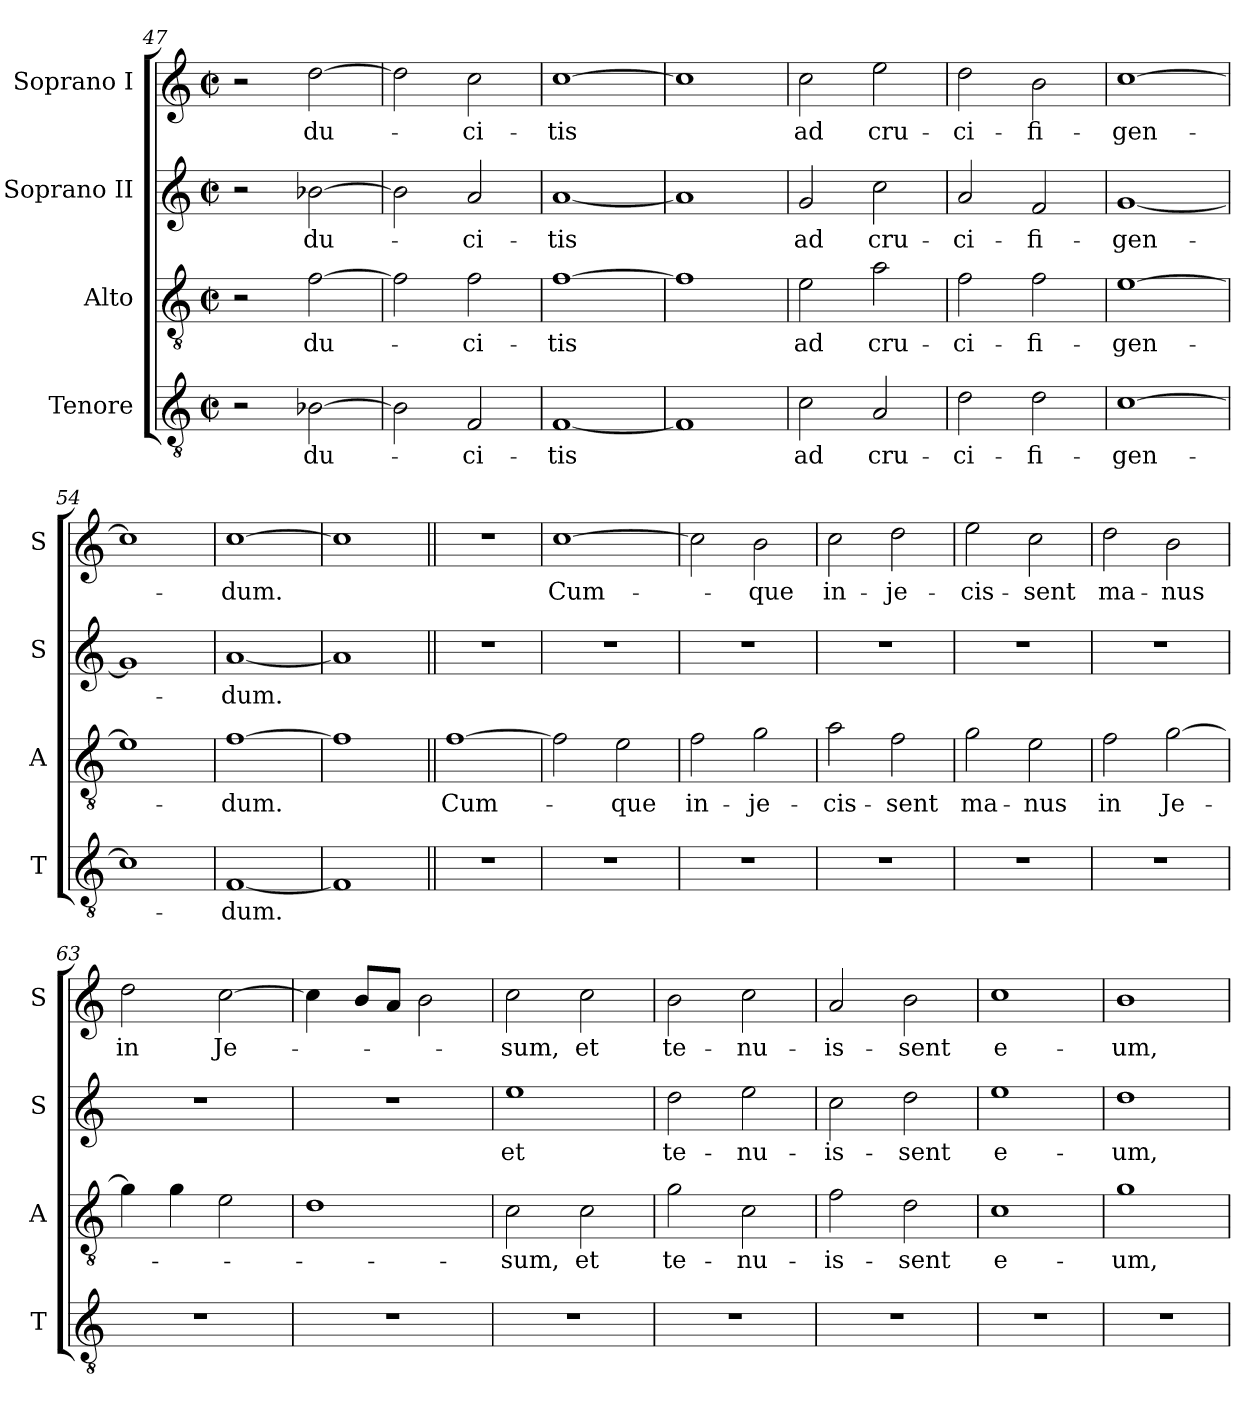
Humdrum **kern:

**kern	**text	**kern	**text	**kern	**text	**kern	**text
*part4	*part4	*part3	*part3	*part2	*part2	*part1	*part1
*staff4	*staff4	*staff3	*staff3	*staff2	*staff2	*staff1	*staff1
*I"Tenore	*	*I"Alto	*	*I"Soprano II	*	*I"Soprano I	*
*I'T	*	*I'A	*	*I'S	*	*I'S	*
*clefGv2	*	*clefGv2	*	*clefG2	*	*clefG2	*
*k[]	*	*k[]	*	*k[]	*	*k[]	*
*M2/2	*	*M2/2	*	*M2/2	*	*M2/2	*
*met(c|)	*	*met(c|)	*	*met(c|)	*	*met(c|)	*
=47	=47	=47	=47	=47	=47	=47	=47
2r	.	2r	.	2r	.	2r	.
[2B-X\	du-	[2f\	du-	[2b-X\	du-	[2dd\	du-
=48	=48	=48	=48	=48	=48	=48	=48
2B-\]	.	2f\]	.	2b-\]	.	2dd\]	.
2F/	-ci-	2f\	-ci-	2a/	-ci-	2cc\	-ci-
=49	=49	=49	=49	=49	=49	=49	=49
[1F	-tis	[1f	-tis	[1a	-tis	[1cc	-tis
=50	=50	=50	=50	=50	=50	=50	=50
1F]	.	1f]	.	1a]	.	1cc]	.
=51	=51	=51	=51	=51	=51	=51	=51
2c\	ad	2e\	ad	2g/	ad	2cc\	ad
2A/	cru-	2a\	cru-	2cc\	cru-	2ee\	cru-
=52	=52	=52	=52	=52	=52	=52	=52
2d\	-ci-	2f\	-ci-	2a/	-ci-	2dd\	-ci-
2d\	-fi-	2f\	-fi-	2f/	-fi-	2b\	-fi-
=53	=53	=53	=53	=53	=53	=53	=53
[1c	-gen-	[1e	-gen-	[1g	-gen-	[1cc	-gen-
=54	=54	=54	=54	=54	=54	=54	=54
1c]	.	1e]	.	1g]	.	1cc]	.
=55	=55	=55	=55	=55	=55	=55	=55
[1F	-dum.	[1f	-dum.	[1a	-dum.	[1cc	-dum.
=56	=56	=56	=56	=56	=56	=56	=56
1F]	.	1f]	.	1a]	.	1cc]	.
=57||	=57||	=57||	=57||	=57||	=57||	=57||	=57||
1r	.	[1f	Cum-	1r	.	1r	.
=58	=58	=58	=58	=58	=58	=58	=58
1r	.	2f\]	.	1r	.	[1cc	Cum-
.	.	2e\	-que	.	.	.	.
=59	=59	=59	=59	=59	=59	=59	=59
1r	.	2f\	in-	1r	.	2cc\]	.
.	.	2g\	-je-	.	.	2b\	-que
=60	=60	=60	=60	=60	=60	=60	=60
1r	.	2a\	-cis-	1r	.	2cc\	in-
.	.	2f\	-sent	.	.	2dd\	-je-
=61	=61	=61	=61	=61	=61	=61	=61
1r	.	2g\	ma-	1r	.	2ee\	-cis-
.	.	2e\	-nus	.	.	2cc\	-sent
=62	=62	=62	=62	=62	=62	=62	=62
1r	.	2f\	in	1r	.	2dd\	ma-
.	.	[2g\	Je-	.	.	2b\	-nus
=63	=63	=63	=63	=63	=63	=63	=63
1r	.	4g\]	.	1r	.	2dd\	in
.	.	4g\	.	.	.	.	.
.	.	2e\	.	.	.	[2cc\	Je-
=64	=64	=64	=64	=64	=64	=64	=64
1r	.	1d	.	1r	.	4cc\]	.
.	.	.	.	.	.	8b/L	.
.	.	.	.	.	.	8a/J	.
.	.	.	.	.	.	2b\	.
=65	=65	=65	=65	=65	=65	=65	=65
1r	.	2c\	-sum,	1ee	et	2cc\	-sum,
.	.	2c\	et	.	.	2cc\	et
=66	=66	=66	=66	=66	=66	=66	=66
1r	.	2g\	te-	2dd\	te-	2b\	te-
.	.	2c\	-nu-	2ee\	-nu-	2cc\	-nu-
=67	=67	=67	=67	=67	=67	=67	=67
1r	.	2f\	-is-	2cc\	-is-	2a/	-is-
.	.	2d\	-sent	2dd\	-sent	2b\	-sent
=68	=68	=68	=68	=68	=68	=68	=68
1r	.	1c	e-	1ee	e-	1cc	e-
=69	=69	=69	=69	=69	=69	=69	=69
1r	.	1g	-um,	1dd	-um,	1b	-um,
=	=	=	=	=	=	=	=
*-	*-	*-	*-	*-	*-	*-	*-
